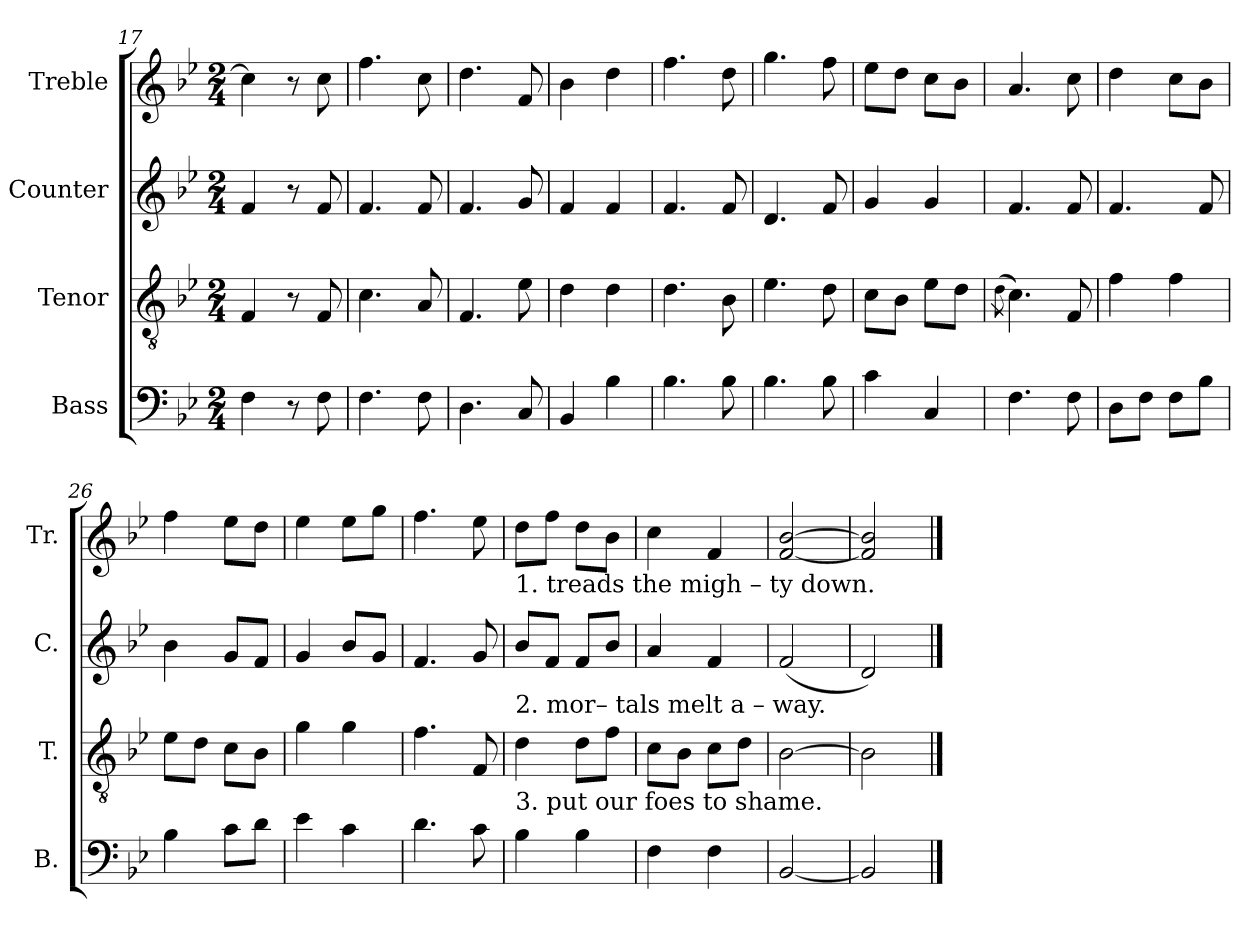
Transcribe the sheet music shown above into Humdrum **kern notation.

**kern	**kern	**kern	**kern
*part4	*part3	*part2	*part1
*staff4	*staff3	*staff2	*staff1
*I"Bass	*I"Tenor	*I"Counter	*I"Treble
*I'B.	*I'T.	*I'C.	*I'Tr.
*clefF4	*clefGv2	*clefG2	*clefG2
*k[b-e-]	*k[b-e-]	*k[b-e-]	*k[b-e-]
*M2/4	*M2/4	*M2/4	*M2/4
=17	=17	=17	=17
4F\	4F/	4f/	4cc\]
8r	8r	8r	8r
8F\	8F/	8f/	8cc\
=18	=18	=18	=18
4.F\	4.c\	4.f/	4.ff\
8F\	8A/	8f/	8cc\
=19	=19	=19	=19
4.D\	4.F/	4.f/	4.dd\
8C/	8e-\	8g/	8f/
=20	=20	=20	=20
4BB-/	4d\	4f/	4b-\
4B-\	4d\	4f/	4dd\
=21	=21	=21	=21
4.B-\	4.d\	4.f/	4.ff\
8B-\	8B-\	8f/	8dd\
=22	=22	=22	=22
4.B-\	4.e-\	4.d/	4.gg\
8B-\	8d\	8f/	8ff\
=23	=23	=23	=23
4c\	8c\L	4g/	8ee-\L
.	8B-\J	.	8dd\J
4C/	8e-\L	4g/	8cc\L
.	8d\J	.	8b-\J
=24	=24	=24	=24
.	(8qd!\	.	.
4.F\	4.c\)	4.f/	4.a/
8F\	8F/	8f/	8cc\
=25	=25	=25	=25
8D\L	4f\	4.f/	4dd\
8F\J	.	.	.
8F\L	4f\	.	8cc\L
8B-\J	.	8f/	8b-\J
=26	=26	=26	=26
4B-\	8e-\L	4b-\	4ff\
.	8d\J	.	.
8c\L	8c\L	8g/L	8ee-\L
8d\J	8B-\J	8f/J	8dd\J
=27	=27	=27	=27
4e-\	4g\	4g/	4ee-\
4c\	4g\	8b-/L	8ee-\L
.	.	8g/J	8gg\J
=28	=28	=28	=28
4.d\	4.f\	4.f/	4.ff\
8c\	8F/	8g/	8ee-\
!!LO:LB:g=z
=29	=29	=29	=29
!	!	!	!LO:TX:b:t=1. treads  the    migh –  ty     down.
!	!	!LO:TX:b:t=2. mor– tals   melt     a   –    way.	!
!	!LO:TX:b:t=3. put   our      foes    to        shame.	!	!
4B-\	4d\	8b-/L	8dd\L
.	.	8f/J	8ff\J
4B-\	8d\L	8f/L	8dd\L
.	8f\J	8b-/J	8b-\J
=30	=30	=30	=30
4F\	8c\L	4a/	4cc\
.	8B-\J	.	.
4F\	8c\L	4f/	4f/
.	8d\J	.	.
=31	=31	=31	=31
[2BB-/	[2B-\	(2f/	[2f/ [2b-/
=32	=32	=32	=32
2BB-/]	2B-\]	2d/)	2f/] 2b-/]
==	==	==	==
*-	*-	*-	*-
